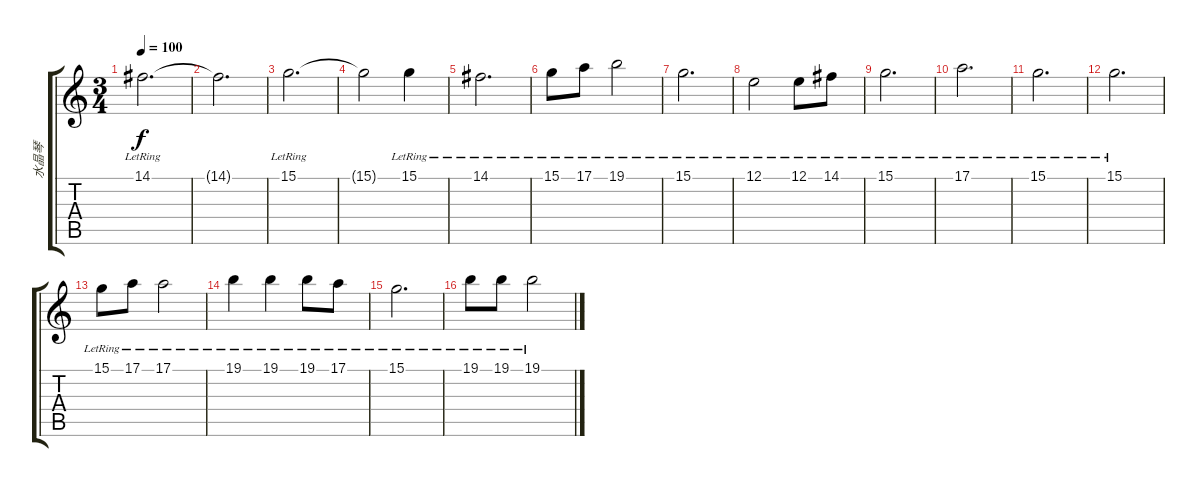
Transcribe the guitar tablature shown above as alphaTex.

\track ("水晶琴" "水晶琴") {instrument glockenspiel}
\staff {score tabs}
\tuning (E4 B3 G3 D3 A2 E2) {hide}
\ts (3 4)
\tempo 100
\clef g2
\ks c
14.1{lr}.2{d dy f} |
14.1{t}.2{d} |
15.1{lr}.2{d} |
15.1{t}.2 15.1{lr}.4 |
14.1{lr}.2{d} |
15.1{lr}.8 17.1{lr}.8 19.1{lr}.2 |
15.1{lr}.2{d} |
12.1{lr}.2 12.1{lr}.8 14.1{lr}.8 |
15.1{lr}.2{d} |
17.1{lr}.2{d} |
15.1{lr}.2{d} |
15.1{lr}.2{d} |
15.1{lr}.8 17.1{lr}.8 17.1{lr}.2 |
19.1{lr}.4 19.1{lr}.4 19.1{lr}.8 17.1{lr}.8 |
15.1{lr}.2{d} |
19.1{lr}.8 19.1{lr}.8 19.1{lr}.2
